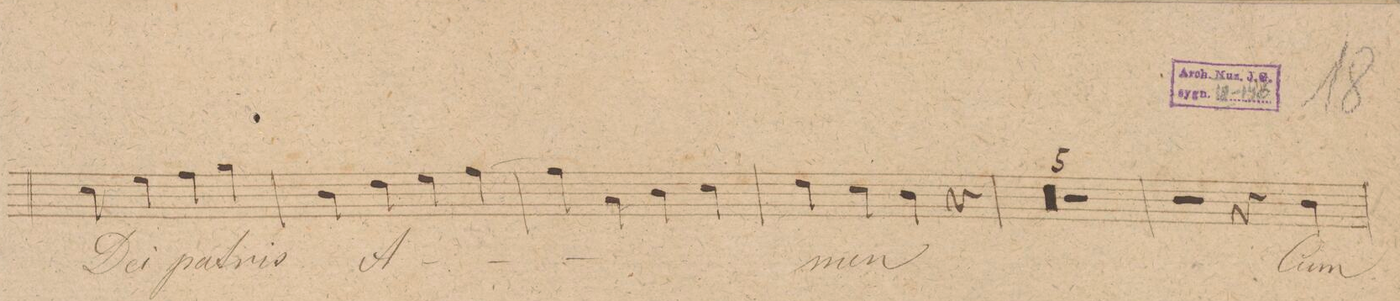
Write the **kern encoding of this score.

**kern	**text	**dynam
*I"Tenore.	*	*
*clefC4	*	*
*k[f#c#g#]	*	*
*met(c|)	*	*
*M2/2	*	*
4B\	De-	.
4d\	-i	.
4e\	pa-	.
4f#\	-tris	.
=255	=255	=255
4A\	A-	.
4c#\	.	.
4d\	.	.
[>4e\	.	.
=256	=256	=256
4e\]	.	.
4G#\	.	.
4A\	.	.
4B\	.	.
=257	=257	=257
4c#\	.	.
4B\	-men	.
4A\	.	.
4r	.	.
=258	=258	=258
00r	.	.
=259	=259	=259
=260	=260	=260
=261	=261	=261
=262	=262	=262
1r	.	.
=263	=263	=263
2r	.	.
4r	.	.
4A\	Cum	.
=264	=264	=264
*-	*-	*-
